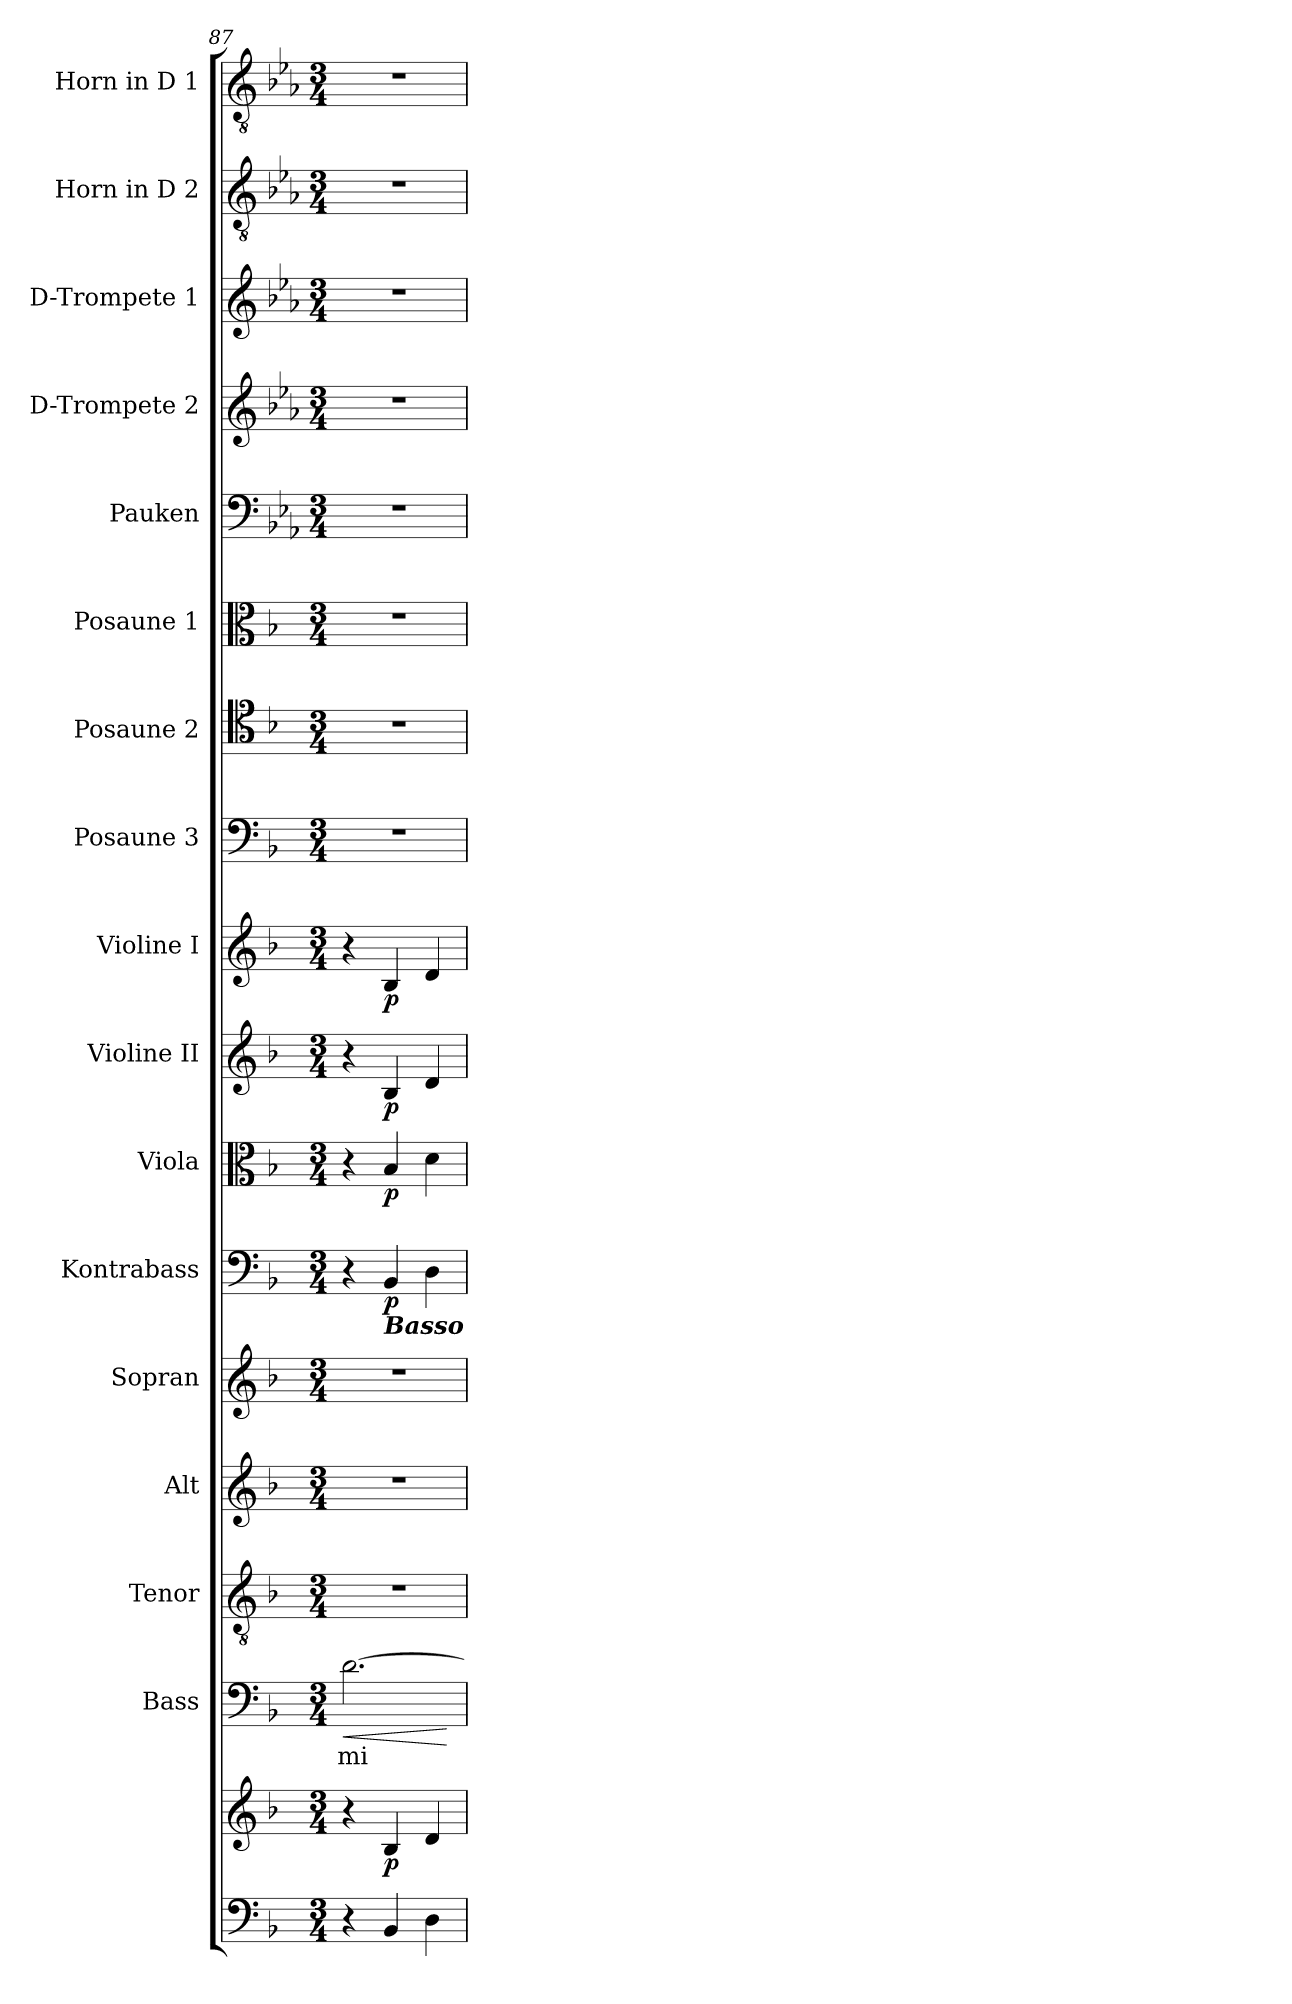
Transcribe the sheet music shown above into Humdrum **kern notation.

**kern	**kern	**dynam	**kern	**text	**dynam	**kern	**kern	**kern	**kern	**dynam	**kern	**dynam	**kern	**dynam	**kern	**dynam	**kern	**kern	**kern	**kern	**kern	**kern	**kern	**kern
*part17	*part17	*part17	*part16	*part16	*part16	*part15	*part14	*part13	*part12	*part12	*part11	*part11	*part10	*part10	*part9	*part9	*part8	*part7	*part6	*part5	*part4	*part3	*part2	*part1
*staff18	*staff17	*staff17/18	*staff16	*staff16	*staff16	*staff15	*staff14	*staff13	*staff12	*staff12	*staff11	*staff11	*staff10	*staff10	*staff9	*staff9	*staff8	*staff7	*staff6	*staff5	*staff4	*staff3	*staff2	*staff1
*	*	*	*I"Bass	*	*	*I"Tenor	*I"Alt	*I"Sopran	*I"Kontrabass	*	*I"Viola	*	*I"Violine II	*	*I"Violine I	*	*I"Posaune 3	*I"Posaune 2	*I"Posaune 1	*I"Pauken	*I"D-Trompete 2	*I"D-Trompete 1	*I"Horn in D 2	*I"Horn in D 1
*	*	*	*I'B.	*	*	*I'T.	*I'A.	*I'S.	*I'Kb.	*	*I'Vla.	*	*I'Vl. II	*	*I'Vl. I	*	*I'Pos. 3	*I'Pos. 2	*I'Pos. 1	*I'Pk.	*I'D Trp. 2	*I'D Trp. 1	*I'Hrn. 2	*I'Hrn. 1
*clefF4	*clefG2	*	*clefF4	*	*	*clefGv2	*clefG2	*clefG2	*clefF4	*	*clefC3	*	*clefG2	*	*clefG2	*	*clefF4	*clefC4	*clefC3	*clefF4	*clefG2	*clefG2	*clefGv2	*clefGv2
*	*	*	*	*	*	*	*	*	*ITrd7c12	*	*	*	*	*	*	*	*	*	*	*ITrd-1c-2	*ITrd-1c-2	*ITrd-1c-2	*ITrd-1c-2	*ITrd-1c-2
*k[b-]	*k[b-]	*	*k[b-]	*	*	*k[b-]	*k[b-]	*k[b-]	*k[b-]	*	*k[b-]	*	*k[b-]	*	*k[b-]	*	*k[b-]	*k[b-]	*k[b-]	*k[b-]	*k[b-]	*k[b-]	*k[b-]	*k[b-]
*F:	*F:	*	*F:	*	*	*F:	*F:	*F:	*F:	*	*F:	*	*F:	*	*F:	*	*F:	*F:	*F:	*F:	*F:	*F:	*F:	*F:
*M3/4	*M3/4	*	*M3/4	*	*	*M3/4	*M3/4	*M3/4	*M3/4	*	*M3/4	*	*M3/4	*	*M3/4	*	*M3/4	*M3/4	*M3/4	*M3/4	*M3/4	*M3/4	*M3/4	*M3/4
=87	=87	=87	=87	=87	=87	=87	=87	=87	=87	=87	=87	=87	=87	=87	=87	=87	=87	=87	=87	=87	=87	=87	=87	=87
!	!	!	!	!LO:LY:b	!LO:HP:b	!	!	!	!	!	!	!	!	!	!	!	!	!	!	!	!	!	!	!
4r	4r	.	[2.d\	mi-	<	2.r	2.r	2.r	4r	.	4r	.	4r	.	4r	.	2.r	2.r	2.r	2.r	2.r	2.r	2.r	2.r
!	!	!	!	!	!	!	!	!	!LO:TX:b:Bi:t=Basso	!	!	!	!	!	!	!	!	!	!	!	!	!	!	!
!	!	!LO:DY:b	!	!	!	!	!	!	!	!LO:DY:b	!	!LO:DY:b	!	!LO:DY:b	!	!LO:DY:b	!	!	!	!	!	!	!	!
4BB-/	4B-/	p	.	.	.	.	.	.	4BBB-/	p	4B-/	p	4B-/	p	4B-/	p	.	.	.	.	.	.	.	.
4D\	4d/	.	.	.	.	.	.	.	4DD\	.	4d\	.	4d/	.	4d/	.	.	.	.	.	.	.	.	.
.	.	.	.	.	[	.	.	.	.	.	.	.	.	.	.	.	.	.	.	.	.	.	.	.
=	=	=	=	=	=	=	=	=	=	=	=	=	=	=	=	=	=	=	=	=	=	=	=	=
*-	*-	*-	*-	*-	*-	*-	*-	*-	*-	*-	*-	*-	*-	*-	*-	*-	*-	*-	*-	*-	*-	*-	*-	*-
